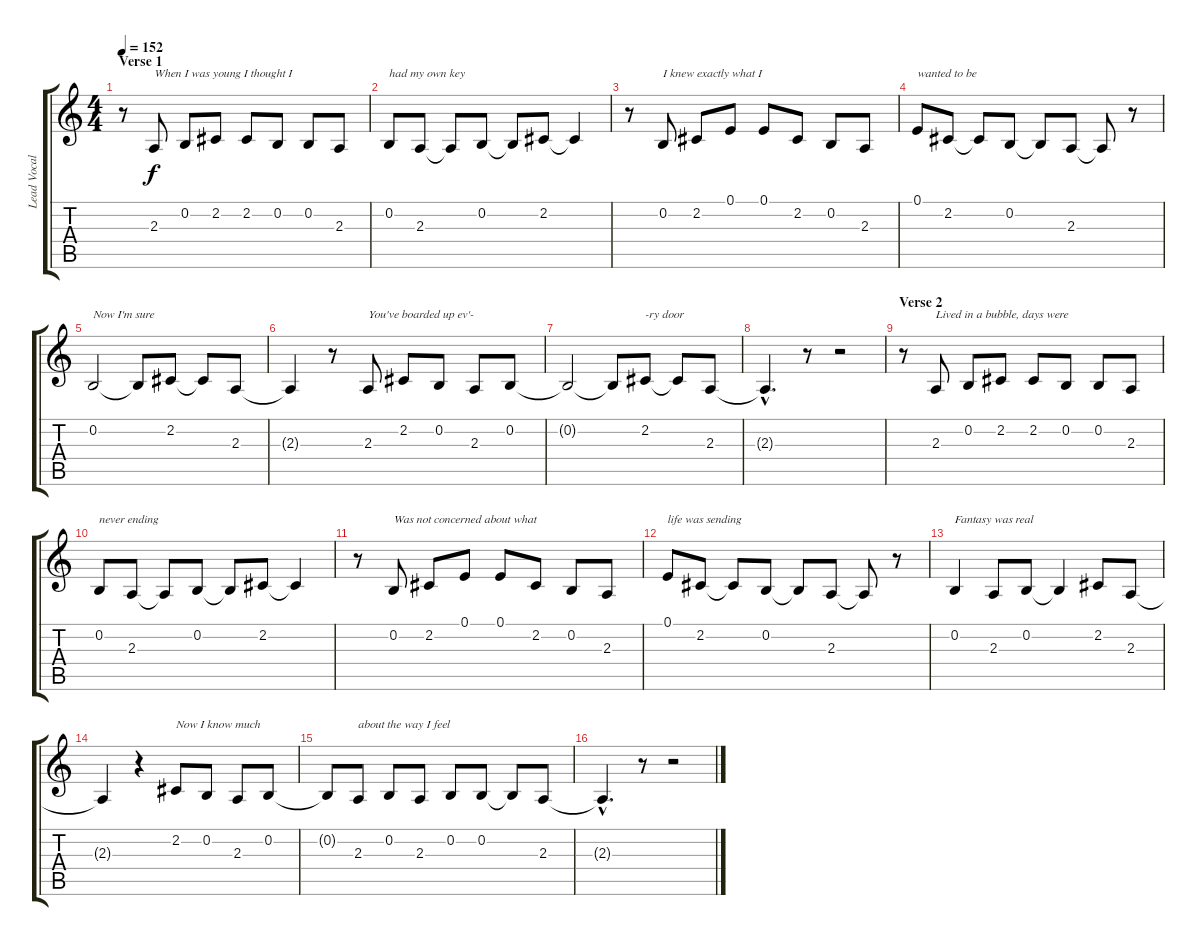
\track ("Lead Vocals" "Lead Vocal") {instrument tenorsax}
\staff {score tabs}
\tuning (E4 B3 G3 D3 A2 E2) {hide}
\ts (4 4)
\section ("" "Verse 1")
\tempo 152
\clef g2
\ks c
r.8{dy f} 2.3.8{txt "When I was young I thought I"} 0.2.8 2.2.8 2.2.8 0.2.8 0.2.8 2.3.8 |
0.2.8{txt "had my own key"} 2.3.8 2.3{t}.8 0.2.8 0.2{t}.8 2.2.8 2.2{t}.4 |
r.8 0.2.8{txt "I knew exactly what I"} 2.2.8 0.1.8 0.1.8 2.2.8 0.2.8 2.3.8 |
0.1.8{txt "wanted to be"} 2.2.8 2.2{t}.8 0.2.8 0.2{t}.8 2.3.8 2.3{t}.8 r.8 |
0.2.2{txt "Now I'm sure"} 0.2{t}.8 2.2.8 2.2{t}.8 2.3.8 |
2.3{t}.4 r.8 2.3.8{txt "You've boarded up ev'-"} 2.2.8 0.2.8 2.3.8 0.2.8 |
0.2{t}.2 0.2{t}.8 2.2.8{txt "-ry door"} 2.2{t}.8 2.3.8 |
2.3{hac t}.4{d} r.8 r.2 |
\section ("" "Verse 2")
r.8 2.3.8{txt "Lived in a bubble, days were"} 0.2.8 2.2.8 2.2.8 0.2.8 0.2.8 2.3.8 |
0.2.8{txt "never ending"} 2.3.8 2.3{t}.8 0.2.8 0.2{t}.8 2.2.8 2.2{t}.4 |
r.8 0.2.8{txt "Was not concerned about what"} 2.2.8 0.1.8 0.1.8 2.2.8 0.2.8 2.3.8 |
0.1.8{txt "life was sending"} 2.2.8 2.2{t}.8 0.2.8 0.2{t}.8 2.3.8 2.3{t}.8 r.8 |
0.2.4{txt "Fantasy was real"} 2.3.8 0.2.8 0.2{t}.4 2.2.8 2.3.8 |
2.3{t}.4 r.4 2.2.8{txt "Now I know much"} 0.2.8 2.3.8 0.2.8 |
0.2{t}.8 2.3.8{txt "about the way I feel"} 0.2.8 2.3.8 0.2.8 0.2.8 0.2{t}.8 2.3.8 |
2.3{hac t}.4{d} r.8 r.2
